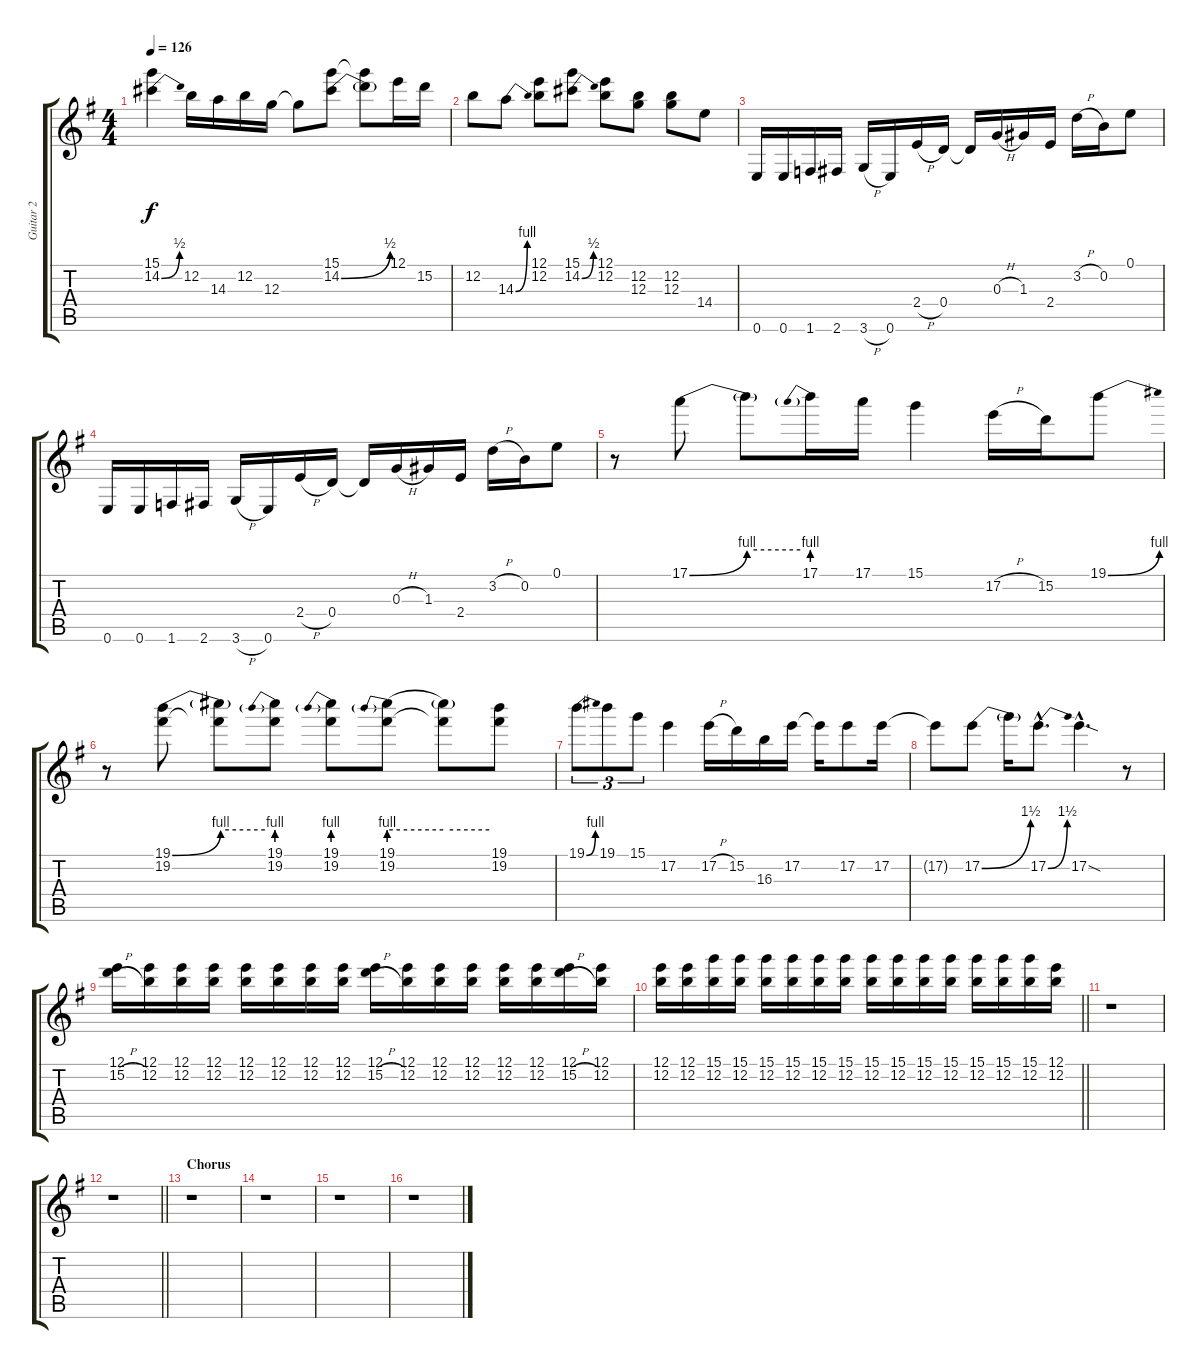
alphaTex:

\track ("Guitar 2" "Guitar 2") {instrument distortionguitar}
\staff {score tabs}
\tuning (E4 B3 G3 D3 A2 E2) {hide}
\ts (4 4)
\tempo 126
\clef g2
\ks g
(15.1 14.2{be (bend 0 0 60 2)}).4{dy f} 12.2.16 14.3.16 12.2.16 12.3.16 12.3{t}.8 (15.1 14.2{be (bend 0 0 60 2)}).8 (15.1{t} 14.2{t}).8 12.1.16 15.2.16 |
12.2.8 14.3{be (bend 0 0 60 4)}.8 (12.1 12.2).8 (15.1 14.2{be (bend 0 0 60 2)}).8 (12.1 12.2).8 (12.2 12.3).8 (12.2 12.3).8 14.4.8 |
0.6.16 0.6.16 1.6.16 2.6.16 3.6{h}.16 0.6.16 2.4{h}.16 0.4.16 0.4{t}.16 0.3{h}.16 1.3.16 2.4.16 3.2{h}.16 0.2.16 0.1.8 |
0.6.16 0.6.16 1.6.16 2.6.16 3.6{h}.16 0.6.16 2.4{h}.16 0.4.16 0.4{t}.16 0.3{h}.16 1.3.16 2.4.16 3.2{h}.16 0.2.16 0.1.8 |
r.8 17.1{be (bend 0 0 60 4)}.8 17.1{be (hold 0 4 60 4) t}.8 17.1{be (prebend 0 4 60 4)}.16 17.1.16 15.1.4 17.2{h}.16 15.2.16 19.1{be (bend 0 0 60 4)}.8 |
r.8 (19.1{be (bend 0 0 60 4)} 19.2).8 (19.1{be (hold 0 4 60 4) t} 19.2{t}).8 (19.1{be (prebend 0 4 60 4)} 19.2).8 (19.1{be (prebend 0 4 60 4)} 19.2).8 (19.1{be (prebend 0 4 60 4)} 19.2).8 (19.1{be (hold 0 4 60 4) t} 19.2{t}).8 (19.1 19.2).8 |
19.1{be (bend 0 0 60 4)}.8{tu (3 2)} 19.1.8{tu (3 2)} 15.1.8{tu (3 2)} 17.2.4 17.2{h}.16 15.2.16 16.3.16 17.2.16 17.2{t}.16 17.2.8 17.2.16 |
17.2{t}.8 17.2{be (bend 0 0 60 6)}.8 17.2{t}.16 17.2{be (bend 0 0 60 6) hac}.8{d} 17.2{sod hac}.4{d} r.8 |
(12.1 15.2{h}).16 (12.1 12.2).16 (12.1 12.2).16 (12.1 12.2).16 (12.1 12.2).16 (12.1 12.2).16 (12.1 12.2).16 (12.1 12.2).16 (12.1 15.2{h}).16 (12.1 12.2).16 (12.1 12.2).16 (12.1 12.2).16 (12.1 12.2).16 (12.1 12.2).16 (12.1 15.2{h}).16 (12.1 12.2).16 |
\barLineRight lightlight
(12.1 12.2).16 (12.1 12.2).16 (15.1 12.2).16 (15.1 12.2).16 (15.1 12.2).16 (15.1 12.2).16 (15.1 12.2).16 (15.1 12.2).16 (15.1 12.2).16 (15.1 12.2).16 (15.1 12.2).16 (15.1 12.2).16 (15.1 12.2).16 (15.1 12.2).16 (15.1 12.2).16 (12.1 12.2).16 |
r.1 |
\barLineRight lightlight
r.1 |
\section ("" "Chorus")
r.1 |
r.1 |
r.1 |
r.1
